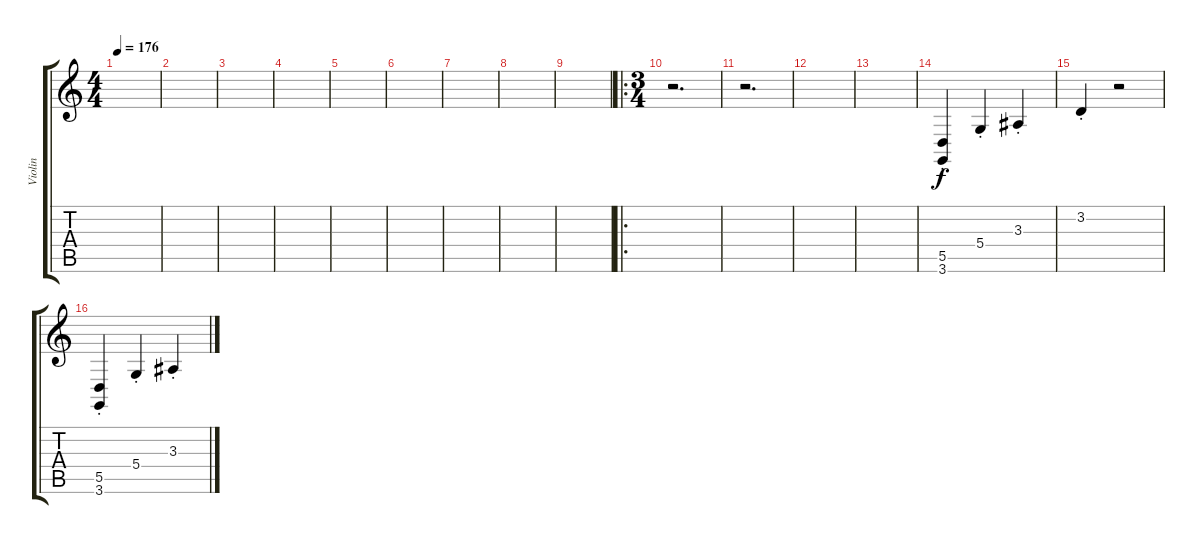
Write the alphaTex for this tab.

\track ("Violin" "Violin") {instrument violin}
\staff {score tabs}
\tuning (E4 B3 G3 D3 A2 E2) {hide}
\ts (4 4)
\tempo 176
\clef g2
\ks c
|
|
|
|
|
|
|
|
|
\ro
\ts (3 4)
r.2{d} |
r.2{d} |
|
|
(5.5{st} 3.6{st}).4 5.4{st}.4 3.3{st}.4 |
3.2{st}.4 r.2 |
(5.5{st} 3.6{st}).4 5.4{st}.4 3.3{st}.4
